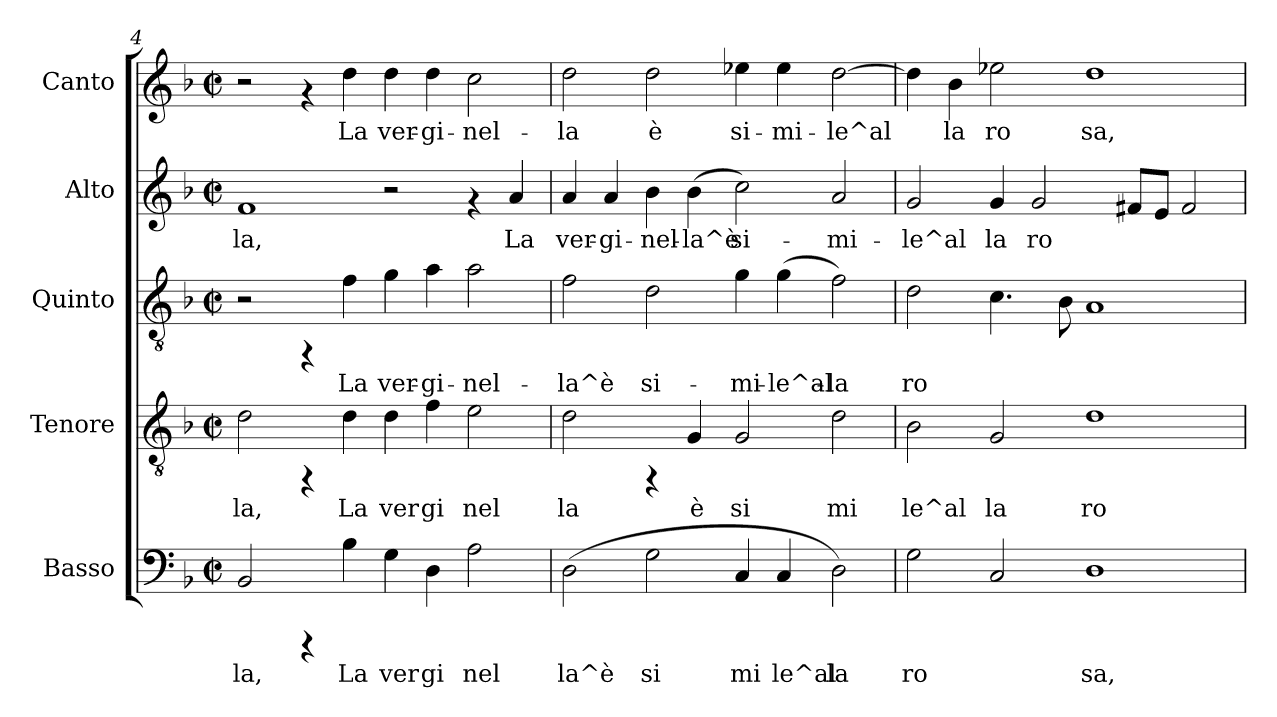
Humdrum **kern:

**kern	**text	**kern	**text	**kern	**text	**kern	**text	**kern	**text
*part5	*part5	*part4	*part4	*part3	*part3	*part2	*part2	*part1	*part1
*staff5	*staff5	*staff4	*staff4	*staff3	*staff3	*staff2	*staff2	*staff1	*staff1
*I"Basso	*	*I"Tenore	*	*I"Quinto	*	*I"Alto	*	*I"Canto	*
*clefF4	*	*clefGv2	*	*clefGv2	*	*clefG2	*	*clefG2	*
*k[b-]	*	*k[b-]	*	*k[b-]	*	*k[b-]	*	*k[b-]	*
*F:	*	*F:	*	*F:	*	*F:	*	*F:	*
*M2/2	*	*M2/2	*	*M2/2	*	*M2/2	*	*M2/2	*
*met(c|)	*	*met(c|)	*	*met(c|)	*	*met(c|)	*	*met(c|)	*
=4	=4	=4	=4	=4	=4	=4	=4	=4	=4
!	!LO:LY:b:cj	!	!LO:LY:b:cj	!	!	!	!LO:LY:b:cj	!	!
2BB-/	la,	2d\	la,	2r	.	1f	-la,	2r	.
4rCCC	.	4rFF	.	4rFF	.	.	.	4rf	.
!	!LO:LY:b:cj	!	!LO:LY:b:cj	!	!LO:LY:b:cj	!	!	!	!LO:LY:b:cj
4B-\	La	4d\	La	4f\	La	.	.	4dd\	La
!	!LO:LY:b:cj	!	!LO:LY:b:cj	!	!LO:LY:b:cj	!	!	!	!LO:LY:b:cj
4G\	ver	4d\	ver	4g\	ver-	2r	.	4dd\	ver-
!	!LO:LY:b:cj	!	!LO:LY:b:cj	!	!LO:LY:b:cj	!	!	!	!LO:LY:b:cj
4D\	gi	4f\	gi	4a\	-gi-	.	.	4dd\	-gi-
!	!LO:LY:b:cj	!	!LO:LY:b:cj	!	!LO:LY:b:cj	!	!	!	!LO:LY:b:cj
2A\	nel	2e\	nel	2a\	-nel-	4rf	.	2cc\	-nel-
!	!	!	!	!	!	!	!LO:LY:b:cj	!	!
.	.	.	.	.	.	4a/	La	.	.
=5	=5	=5	=5	=5	=5	=5	=5	=5	=5
!	!LO:LY:b:cj	!	!LO:LY:b:cj	!	!LO:LY:b:cj	!	!LO:LY:b:cj	!	!LO:LY:b:cj
(<2D\	la^è	2d\	la	2f\	-la^è	4a/	ver-	2dd>\	-la
!	!	!	!	!	!	!	!LO:LY:b:cj	!	!
.	.	.	.	.	.	4a/	-gi-	.	.
!	!LO:LY:b:cj	!	!	!	!LO:LY:b:cj	!	!LO:LY:b:cj	!	!LO:LY:b:cj
2G\	si	4rFF	.	2d\	si-	4b-\	-nel-	2dd\	è
!	!	!	!LO:LY:b:cj	!	!	!	!LO:LY:b:cj	!	!
.	.	4G/	è	.	.	(<4b-\	-la^è	.	.
!	!LO:LY:b:cj	!	!LO:LY:b:cj	!	!LO:LY:b:cj	!	!LO:LY:b:cj	!	!LO:LY:b:cj
4C/	mi	2G/	si	4g\	-mi-	2cc\)	si-	4ee-X\	si-
!	!LO:LY:b:cj	!	!	!	!LO:LY:b:cj	!	!	!	!LO:LY:b:cj
4C/	le^al	.	.	(<4g\	-le^al-	.	.	4ee-\	-mi-
!	!LO:LY:b:cj	!	!LO:LY:b:cj	!	!LO:LY:b:cj	!	!LO:LY:b:cj	!	!LO:LY:b:cj
2D\)	la	2d\	mi	2f\)	-la	2a/	-mi-	[<2dd\	-le^al-
!!LO:LB:g=z
=6	=6	=6	=6	=6	=6	=6	=6	=6	=6
!	!LO:LY:b:cj	!	!LO:LY:b:cj	!	!LO:LY:b:cj	!	!LO:LY:b:cj	!	!LO:LY:b:cj
2G\	ro	2B-\	le^al	2d\	ro-	2g/	-le^al	4dd\]	--
!	!	!	!	!	!	!	!	!	!LO:LY:b:cj
.	.	.	.	.	.	.	.	4b-\	-la
!	!LO:LY:b:cj	!	!LO:LY:b:cj	!	!LO:LY:b:cj	!	!LO:LY:b:cj	!	!LO:LY:b:cj
2C/	.	2G/	la	4.c\	--	4g/	la	2ee-\	ro
!	!	!	!	!	!	!	!LO:LY:b:cj	!	!
.	.	.	.	.	.	2g/	ro	.	.
!	!	!	!	!	!LO:LY:b:cj	!	!	!	!
.	.	.	.	8B-\	--	.	.	.	.
!	!LO:LY:b:cj	!	!LO:LY:b:cj	!	!LO:LY:b:cj	!	!	!	!LO:LY:b:cj
1D	sa,	1d	ro	1A	--	.	.	1dd	sa,
!	!	!	!	!	!	!	!LO:LY:b:cj	!	!
.	.	.	.	.	.	8f#/L	.	.	.
!	!	!	!	!	!	!	!LO:LY:b:cj	!	!
.	.	.	.	.	.	8e/J	.	.	.
!	!	!	!	!	!	!	!LO:LY:b:cj	!	!
.	.	.	.	.	.	2f#/	.	.	.
=	=	=	=	=	=	=	=	=	=
*-	*-	*-	*-	*-	*-	*-	*-	*-	*-
